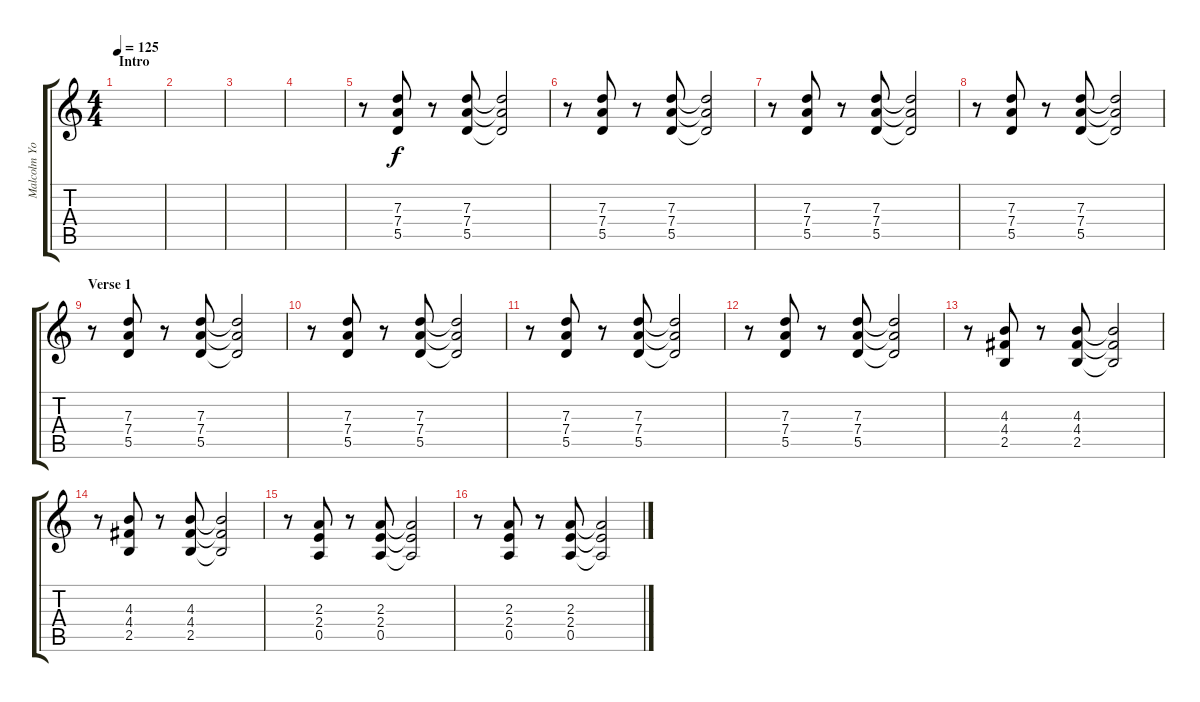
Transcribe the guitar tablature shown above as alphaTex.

\track ("Malcolm Young" "Malcolm Yo") {instrument distortionguitar}
\staff {score tabs}
\tuning (E4 B3 G3 D3 A2 E2) {hide}
\ts (4 4)
\section ("" "Intro")
\tempo 125
\clef g2
\ks c
|
|
|
|
r.8 (7.3 7.4 5.5).8 r.8 (7.3 7.4 5.5).8 (7.3{t} 7.4{t} 5.5{t}).2 |
r.8 (7.3 7.4 5.5).8 r.8 (7.3 7.4 5.5).8 (7.3{t} 7.4{t} 5.5{t}).2 |
r.8 (7.3 7.4 5.5).8 r.8 (7.3 7.4 5.5).8 (7.3{t} 7.4{t} 5.5{t}).2 |
r.8 (7.3 7.4 5.5).8 r.8 (7.3 7.4 5.5).8 (7.3{t} 7.4{t} 5.5{t}).2 |
\section ("" "Verse 1")
r.8 (7.3 7.4 5.5).8 r.8 (7.3 7.4 5.5).8 (7.3{t} 7.4{t} 5.5{t}).2 |
r.8 (7.3 7.4 5.5).8 r.8 (7.3 7.4 5.5).8 (7.3{t} 7.4{t} 5.5{t}).2 |
r.8 (7.3 7.4 5.5).8 r.8 (7.3 7.4 5.5).8 (7.3{t} 7.4{t} 5.5{t}).2 |
r.8 (7.3 7.4 5.5).8 r.8 (7.3 7.4 5.5).8 (7.3{t} 7.4{t} 5.5{t}).2 |
r.8 (4.3 4.4 2.5).8 r.8 (4.3 4.4 2.5).8 (4.3{t} 4.4{t} 2.5{t}).2 |
r.8 (4.3 4.4 2.5).8 r.8 (4.3 4.4 2.5).8 (4.3{t} 4.4{t} 2.5{t}).2 |
r.8 (2.3 2.4 0.5).8 r.8 (2.3 2.4 0.5).8 (2.3{t} 2.4{t} 0.5{t}).2 |
r.8 (2.3 2.4 0.5).8 r.8 (2.3 2.4 0.5).8 (2.3{t} 2.4{t} 0.5{t}).2
